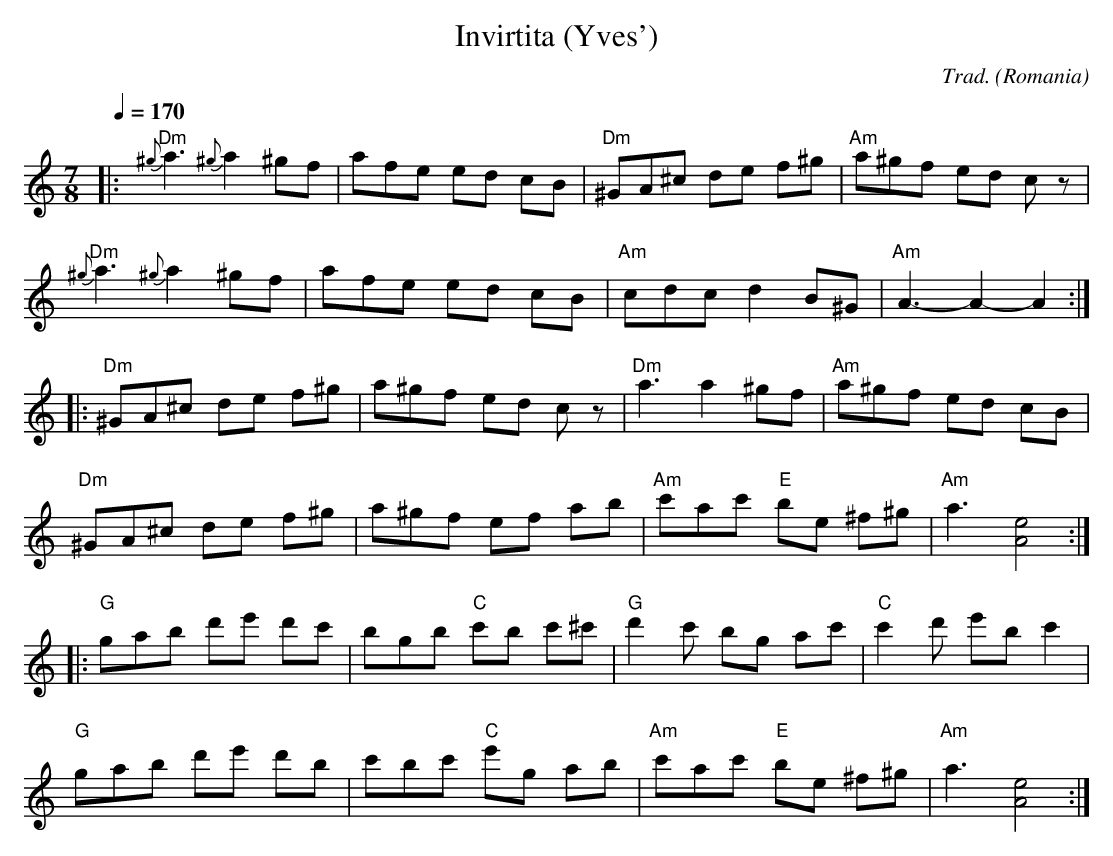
X:1
T: Invirtita (Yves')
O: Romania
C: Trad.
M: 7/8
L: 1/8
Q: 2/8=170
K: C
|:"Dm" {^g}a3 {^g}a2 ^gf | afe ed cB |"Dm" ^GA^c de f^g |"Am" a^gf ed cz |
  "Dm" {^g}a3 {^g}a2 ^gf | afe ed cB |"Am" cdc d2 B^G |"Am" A3-A2-A2 :|
|:"Dm" ^GA^c de f^g | a^gf ed cz |"Dm" a3 a2 ^gf |"Am"a^gf ed cB |
  "Dm" ^GA^c de f^g | a^gf ef ab |"Am" c'ac' "E"be ^f^g |"Am"a3 [e4A4] :|
|:"G" gab d'e' d'c' | bgb "C"c'b c'^c' |"G"d'2c' bg ac' |"C"c'2d' e'b c'2 |
  "G" gab d'e' d'b | c'bc' "C"e'g ab |"Am"c'ac' "E"be ^f^g |"Am"a3 [e4A4] :|
